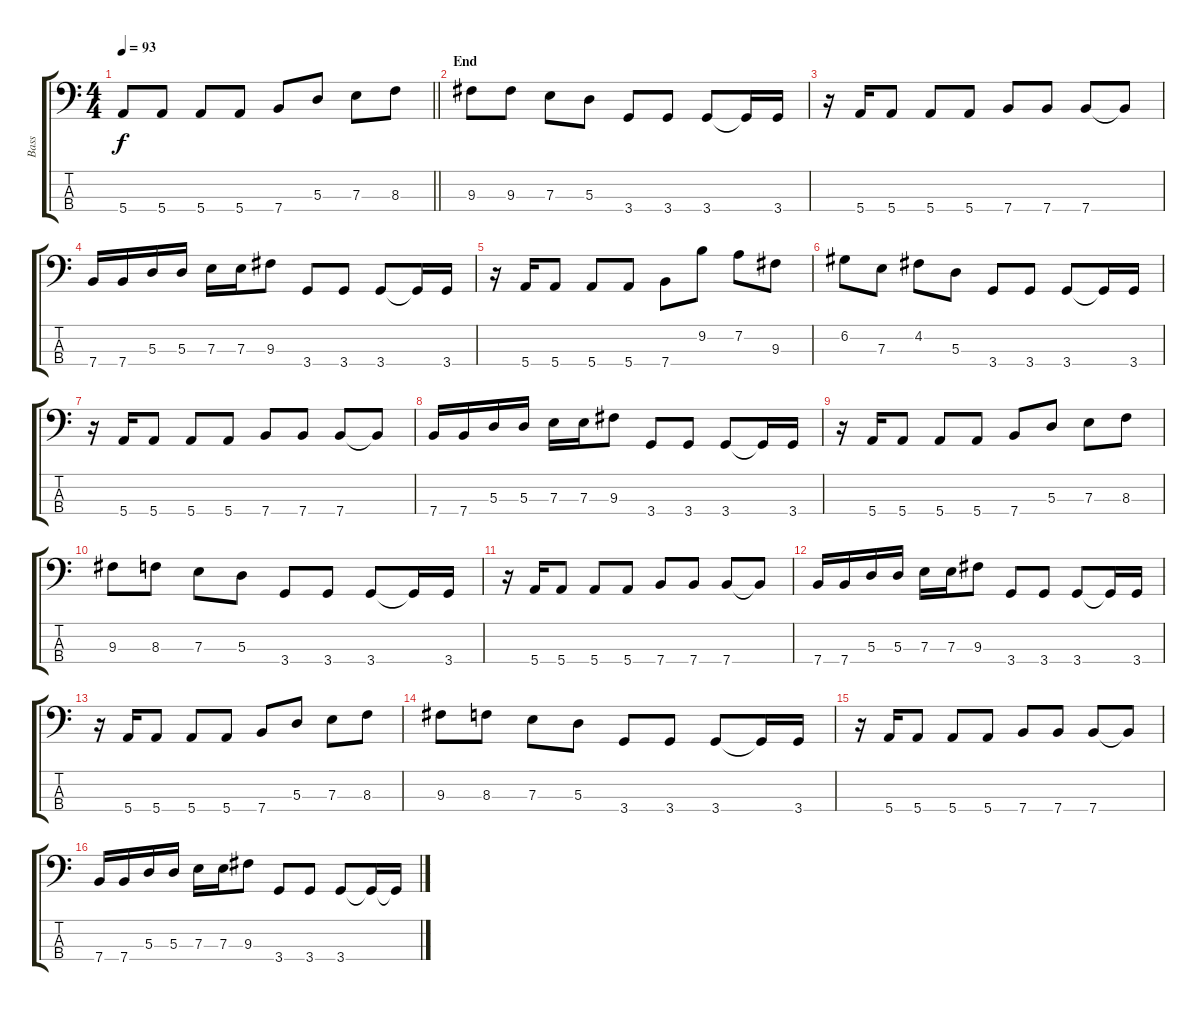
\track ("Bass" "Bass") {instrument electricbassfinger}
\staff {score tabs}
\tuning (G2 D2 A1 E1) {hide}
\ts (4 4)
\tempo 93
\clef f4
\barLineRight lightlight
\ks c
5.4.8{dy f} 5.4.8 5.4.8 5.4.8 7.4.8 5.3.8 7.3.8 8.3.8 |
\section ("" "End")
9.3.8 9.3.8 7.3.8 5.3.8 3.4.8 3.4.8 3.4.8 3.4{t}.16 3.4.16 |
r.16 5.4.16 5.4.8 5.4.8 5.4.8 7.4.8 7.4.8 7.4.8 7.4{t}.8 |
7.4.16 7.4.16 5.3.16 5.3.16 7.3.16 7.3.16 9.3.8 3.4.8 3.4.8 3.4.8 3.4{t}.16 3.4.16 |
r.16 5.4.16 5.4.8 5.4.8 5.4.8 7.4.8 9.2.8 7.2.8 9.3.8 |
6.2.8 7.3.8 4.2.8 5.3.8 3.4.8 3.4.8 3.4.8 3.4{t}.16 3.4.16 |
r.16 5.4.16 5.4.8 5.4.8 5.4.8 7.4.8 7.4.8 7.4.8 7.4{t}.8 |
7.4.16 7.4.16 5.3.16 5.3.16 7.3.16 7.3.16 9.3.8 3.4.8 3.4.8 3.4.8 3.4{t}.16 3.4.16 |
r.16 5.4.16 5.4.8 5.4.8 5.4.8 7.4.8 5.3.8 7.3.8 8.3.8 |
9.3.8 8.3.8 7.3.8 5.3.8 3.4.8 3.4.8 3.4.8 3.4{t}.16 3.4.16 |
r.16 5.4.16 5.4.8 5.4.8 5.4.8 7.4.8 7.4.8 7.4.8 7.4{t}.8 |
7.4.16 7.4.16 5.3.16 5.3.16 7.3.16 7.3.16 9.3.8 3.4.8 3.4.8 3.4.8 3.4{t}.16 3.4.16 |
r.16 5.4.16 5.4.8 5.4.8 5.4.8 7.4.8 5.3.8 7.3.8 8.3.8 |
9.3.8 8.3.8 7.3.8 5.3.8 3.4.8 3.4.8 3.4.8 3.4{t}.16 3.4.16 |
r.16 5.4.16 5.4.8 5.4.8 5.4.8 7.4.8 7.4.8 7.4.8 7.4{t}.8 |
7.4.16 7.4.16 5.3.16 5.3.16 7.3.16 7.3.16 9.3.8 3.4.8 3.4.8 3.4.8 3.4{t}.16 3.4{t}.16
